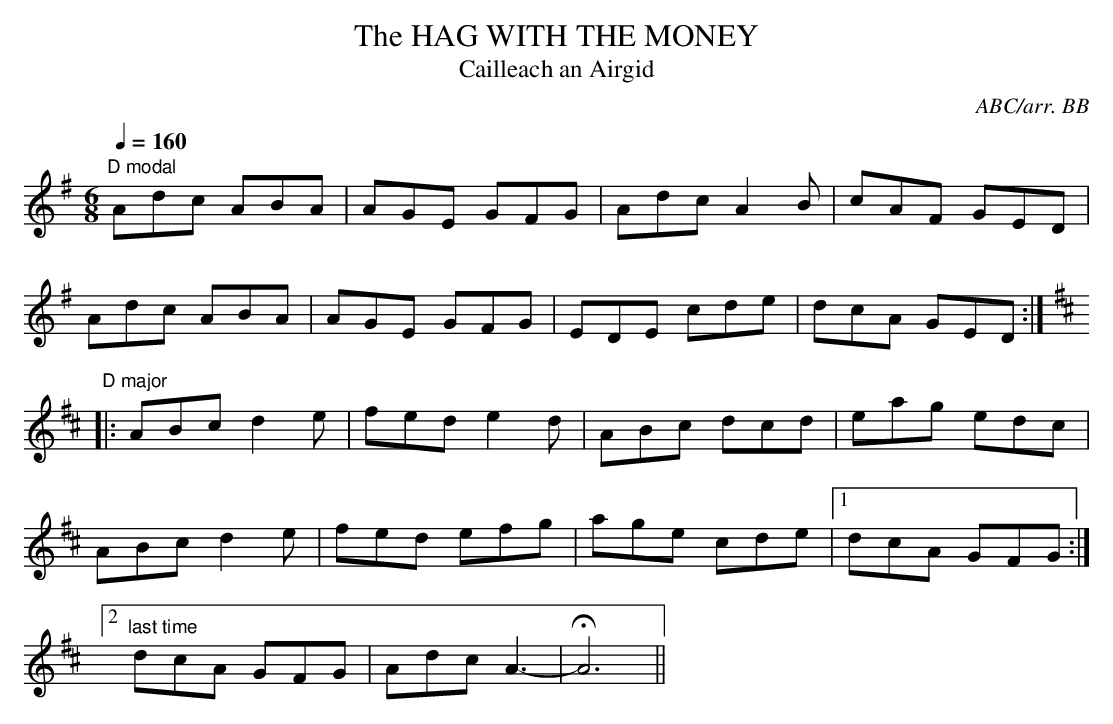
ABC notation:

X:1
T:HAG WITH THE MONEY, The
T:Cailleach an Airgid
C:ABC/arr. BB
Q:1/4=160
L:1/8
M:6/8
K:G
"D modal"
Adc ABA|AGE GFG|Adc A2B|cAF GED|
Adc ABA|AGE GFG|EDE cde|dcA GED :|
K:D
"D major"
|:ABc d2e|fed e2d|ABc dcd|eag edc|
ABc d2e|fed efg|age cde|1 dcA GFG :|
[2 "last time" dcA GFG|Adc A3- |HA6||
